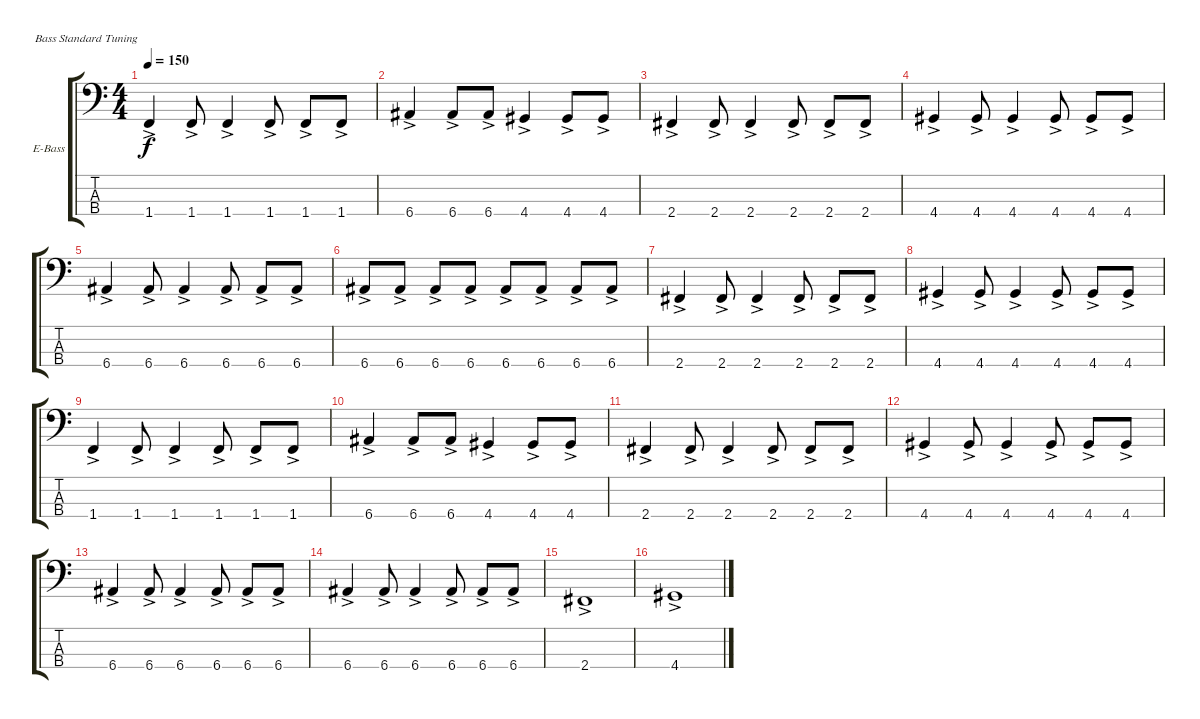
\defaultSystemsLayout 4
\bracketExtendMode groupsimilarinstruments
\firstSystemTrackNameOrientation horizontal
\otherSystemsTrackNameOrientation horizontal
\track ("Electric Bass" "E-Bass") {instrument electricbassfinger}
\staff {score tabs}
\tuning (G2 D2 A1 E1)
\ts (4 4)
\tempo 150
\clef f4
\scale
0.333333
\ks c
1.4{ac}.4{dy f} 1.4{ac}.8 1.4{ac}.4 1.4{ac}.8 1.4{ac}.8 1.4{ac}.8 |
\scale
0.333333 6.4{ac}.4 6.4{ac}.8 6.4{ac}.8 4.4{ac}.4 4.4{ac}.8 4.4{ac}.8 |
\scale
0.333333 2.4{ac}.4 2.4{ac}.8 2.4{ac}.4 2.4{ac}.8 2.4{ac}.8 2.4{ac}.8 |
\scale
0.333333 4.4{ac}.4 4.4{ac}.8 4.4{ac}.4 4.4{ac}.8 4.4{ac}.8 4.4{ac}.8 |
\scale
0.333333 6.4{ac}.4 6.4{ac}.8 6.4{ac}.4 6.4{ac}.8 6.4{ac}.8 6.4{ac}.8 |
\scale
0.333333 6.4{ac}.8 6.4{ac}.8 6.4{ac}.8 6.4{ac}.8 6.4{ac}.8 6.4{ac}.8 6.4{ac}.8 6.4{ac}.8 |
\scale
0.333333 2.4{ac}.4 2.4{ac}.8 2.4{ac}.4 2.4{ac}.8 2.4{ac}.8 2.4{ac}.8 |
\scale
0.333333 4.4{ac}.4 4.4{ac}.8 4.4{ac}.4 4.4{ac}.8 4.4{ac}.8 4.4{ac}.8 |
\scale
0.333333 1.4{ac}.4 1.4{ac}.8 1.4{ac}.4 1.4{ac}.8 1.4{ac}.8 1.4{ac}.8 |
\scale
0.333333 6.4{ac}.4 6.4{ac}.8 6.4{ac}.8 4.4{ac}.4 4.4{ac}.8 4.4{ac}.8 |
\scale
0.333333 2.4{ac}.4 2.4{ac}.8 2.4{ac}.4 2.4{ac}.8 2.4{ac}.8 2.4{ac}.8 |
\scale
0.333333 4.4{ac}.4 4.4{ac}.8 4.4{ac}.4 4.4{ac}.8 4.4{ac}.8 4.4{ac}.8 |
\scale
0.333333 6.4{ac}.4 6.4{ac}.8 6.4{ac}.4 6.4{ac}.8 6.4{ac}.8 6.4{ac}.8 |
\scale
0.333333 6.4{ac}.4 6.4{ac}.8 6.4{ac}.4 6.4{ac}.8 6.4{ac}.8 6.4{ac}.8 |
\scale
0.333333 2.4{ac}.1 |
\scale
0.333333 4.4{ac}.1
